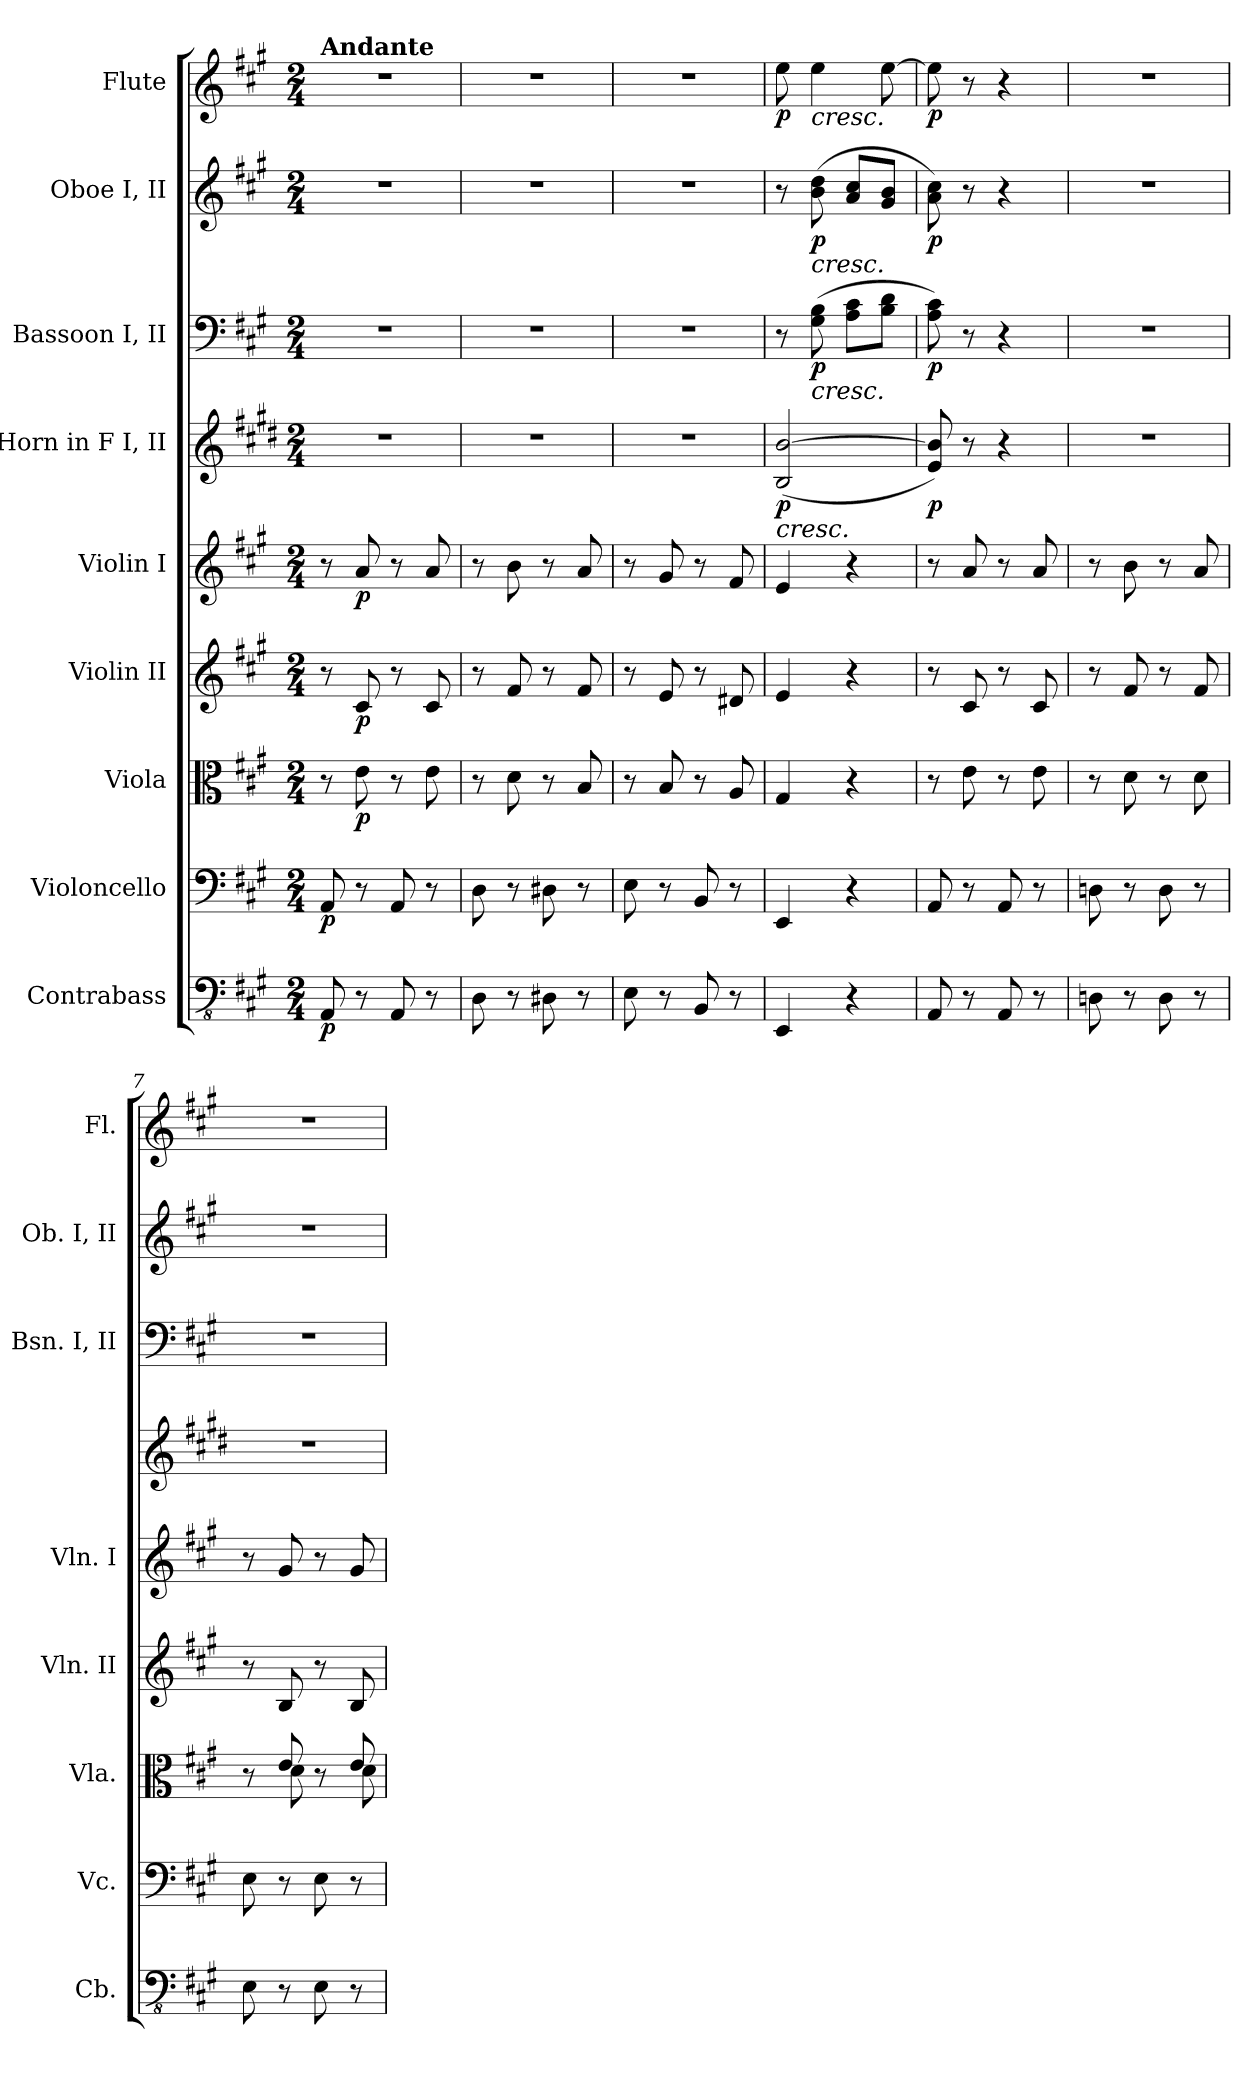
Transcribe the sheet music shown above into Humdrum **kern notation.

**kern	**dynam	**kern	**dynam	**kern	**dynam	**kern	**dynam	**kern	**dynam	**kern	**dynam	**kern	**dynam	**kern	**dynam	**kern	**dynam
*part9	*part9	*part8	*part8	*part7	*part7	*part6	*part6	*part5	*part5	*part4	*part4	*part3	*part3	*part2	*part2	*part1	*part1
*staff9	*staff9	*staff8	*staff8	*staff7	*staff7	*staff6	*staff6	*staff5	*staff5	*staff4	*staff4	*staff3	*staff3	*staff2	*staff2	*staff1	*staff1
*I"Contrabass	*	*I"Violoncello	*	*I"Viola	*	*I"Violin II	*	*I"Violin I	*	*I"Horn in F I, II	*	*I"Bassoon I, II	*	*I"Oboe I, II	*	*I"Flute	*
*I'Cb.	*	*I'Vc.	*	*I'Vla.	*	*I'Vln. II	*	*I'Vln. I	*	*	*	*I'Bsn. I, II	*	*I'Ob. I, II	*	*I'Fl.	*
*clefFv4	*	*clefF4	*	*clefC3	*	*clefG2	*	*clefG2	*	*clefG2	*	*clefF4	*	*clefG2	*	*clefG2	*
*	*	*	*	*	*	*	*	*	*	*ITrd4c7	*	*	*	*	*	*	*
*k[f#c#g#]	*	*k[f#c#g#]	*	*k[f#c#g#]	*	*k[f#c#g#]	*	*k[f#c#g#]	*	*k[f#c#g#]	*	*k[f#c#g#]	*	*k[f#c#g#]	*	*k[f#c#g#]	*
*M2/4	*	*M2/4	*	*M2/4	*	*M2/4	*	*M2/4	*	*M2/4	*	*M2/4	*	*M2/4	*	*M2/4	*
=1	=1	=1	=1	=1	=1	=1	=1	=1	=1	=1	=1	=1	=1	=1	=1	=1	=1
!	!	!	!	!	!	!	!	!	!	!	!	!	!	!	!	!LO:TX:a:B:t=Andante	!
!	!LO:DY:b	!	!LO:DY:b	!	!	!	!	!	!	!	!	!	!	!	!	!	!
8AAA/	p	8AA/	p	8r	.	8r	.	8r	.	2r	.	2r	.	2r	.	2r	.
!	!	!	!	!	!LO:DY:b	!	!LO:DY:b	!	!LO:DY:b	!	!	!	!	!	!	!	!
8r	.	8r	.	8e\	p	8c#/	p	8a/	p	.	.	.	.	.	.	.	.
8AAA/	.	8AA/	.	8r	.	8r	.	8r	.	.	.	.	.	.	.	.	.
8r	.	8r	.	8e\	.	8c#/	.	8a/	.	.	.	.	.	.	.	.	.
=2	=2	=2	=2	=2	=2	=2	=2	=2	=2	=2	=2	=2	=2	=2	=2	=2	=2
8DD\	.	8D\	.	8r	.	8r	.	8r	.	2r	.	2r	.	2r	.	2r	.
8r	.	8r	.	8d\	.	8f#/	.	8b\	.	.	.	.	.	.	.	.	.
8DD#X\	.	8D#X\	.	8r	.	8r	.	8r	.	.	.	.	.	.	.	.	.
8r	.	8r	.	8B/	.	8f#/	.	8a/	.	.	.	.	.	.	.	.	.
=3	=3	=3	=3	=3	=3	=3	=3	=3	=3	=3	=3	=3	=3	=3	=3	=3	=3
8EE\	.	8E\	.	8r	.	8r	.	8r	.	2r	.	2r	.	2r	.	2r	.
8r	.	8r	.	8B/	.	8e/	.	8g#/	.	.	.	.	.	.	.	.	.
8BBB/	.	8BB/	.	8r	.	8r	.	8r	.	.	.	.	.	.	.	.	.
8r	.	8r	.	8A/	.	8d#X/	.	8f#/	.	.	.	.	.	.	.	.	.
=4	=4	=4	=4	=4	=4	=4	=4	=4	=4	=4	=4	=4	=4	=4	=4	=4	=4
*	*	*	*	*	*	*	*	*	*	*	*	*	*	*	*	*MM48	*
!	!	!	!	!	!	!	!	!	!	!LO:TX:b:i:t=cresc.	!	!	!	!	!	!	!
!	!	!	!	!	!	!	!	!	!	!	!LO:DY:b	!	!	!	!	!	!LO:DY:b
4EEE/	.	4EE/	.	4G#/	.	4e/	.	4e/	.	(<2E/ [2e/	p	8r	.	8r	.	8ee\	p
!	!	!	!	!	!	!	!	!	!	!	!	!	!	!	!	!LO:TX:b:i:t=cresc.	!
!	!	!	!	!	!	!	!	!	!	!	!	!	!	!LO:TX:b:i:t=cresc.	!	!	!
!	!	!	!	!	!	!	!	!	!	!	!	!LO:TX:b:i:t=cresc.	!	!	!	!	!
!	!	!	!	!	!	!	!	!	!	!	!	!	!LO:DY:b	!	!LO:DY:b	!	!
.	.	.	.	.	.	.	.	.	.	.	.	(>8G#\ 8B\	p	(>8b\ 8dd\	p	4ee\	.
4r	.	4r	.	4r	.	4r	.	4r	.	.	.	8A\ 8c#\L	.	8a/ 8cc#/L	.	.	.
.	.	.	.	.	.	.	.	.	.	.	.	8B\ 8d\J	.	8g#/ 8b/J	.	[8ee\	.
!!LO:PB:g=z
=5	=5	=5	=5	=5	=5	=5	=5	=5	=5	=5	=5	=5	=5	=5	=5	=5	=5
*	*	*	*	*	*	*	*	*	*	*	*	*	*	*	*	*MM50	*
!	!	!	!	!	!	!	!	!	!	!	!LO:DY:b	!	!LO:DY:b	!	!LO:DY:b	!	!LO:DY:b
8AAA/	.	8AA/	.	8r	.	8r	.	8r	.	8A/ 8e/])	p	8A\ 8c#\)	p	8a\ 8cc#\)	p	8ee\]	p
8r	.	8r	.	8e\	.	8c#/	.	8a/	.	8r	.	8r	.	8r	.	8r	.
8AAA/	.	8AA/	.	8r	.	8r	.	8r	.	4r	.	4r	.	4r	.	4r	.
8r	.	8r	.	8e\	.	8c#/	.	8a/	.	.	.	.	.	.	.	.	.
=6	=6	=6	=6	=6	=6	=6	=6	=6	=6	=6	=6	=6	=6	=6	=6	=6	=6
8DDn\	.	8Dn\	.	8r	.	8r	.	8r	.	2r	.	2r	.	2r	.	2r	.
8r	.	8r	.	8d\	.	8f#/	.	8b\	.	.	.	.	.	.	.	.	.
8DD\	.	8D\	.	8r	.	8r	.	8r	.	.	.	.	.	.	.	.	.
8r	.	8r	.	8d\	.	8f#/	.	8a/	.	.	.	.	.	.	.	.	.
=7	=7	=7	=7	=7	=7	=7	=7	=7	=7	=7	=7	=7	=7	=7	=7	=7	=7
*	*	*	*	*^	*	*	*	*	*	*	*	*	*	*	*	*	*
8EE\	.	8E\	.	8r	8ryy	.	8r	.	8r	.	2r	.	2r	.	2r	.	2r	.
8r	.	8r	.	8e/	8d\	.	8B/	.	8g#/	.	.	.	.	.	.	.	.	.
8EE\	.	8E\	.	8r	8ryy	.	8r	.	8r	.	.	.	.	.	.	.	.	.
8r	.	8r	.	8e/	8d\	.	8B/	.	8g#/	.	.	.	.	.	.	.	.	.
*	*	*	*	*v	*v	*	*	*	*	*	*	*	*	*	*	*	*	*
=	=	=	=	=	=	=	=	=	=	=	=	=	=	=	=	=	=
*-	*-	*-	*-	*-	*-	*-	*-	*-	*-	*-	*-	*-	*-	*-	*-	*-	*-
